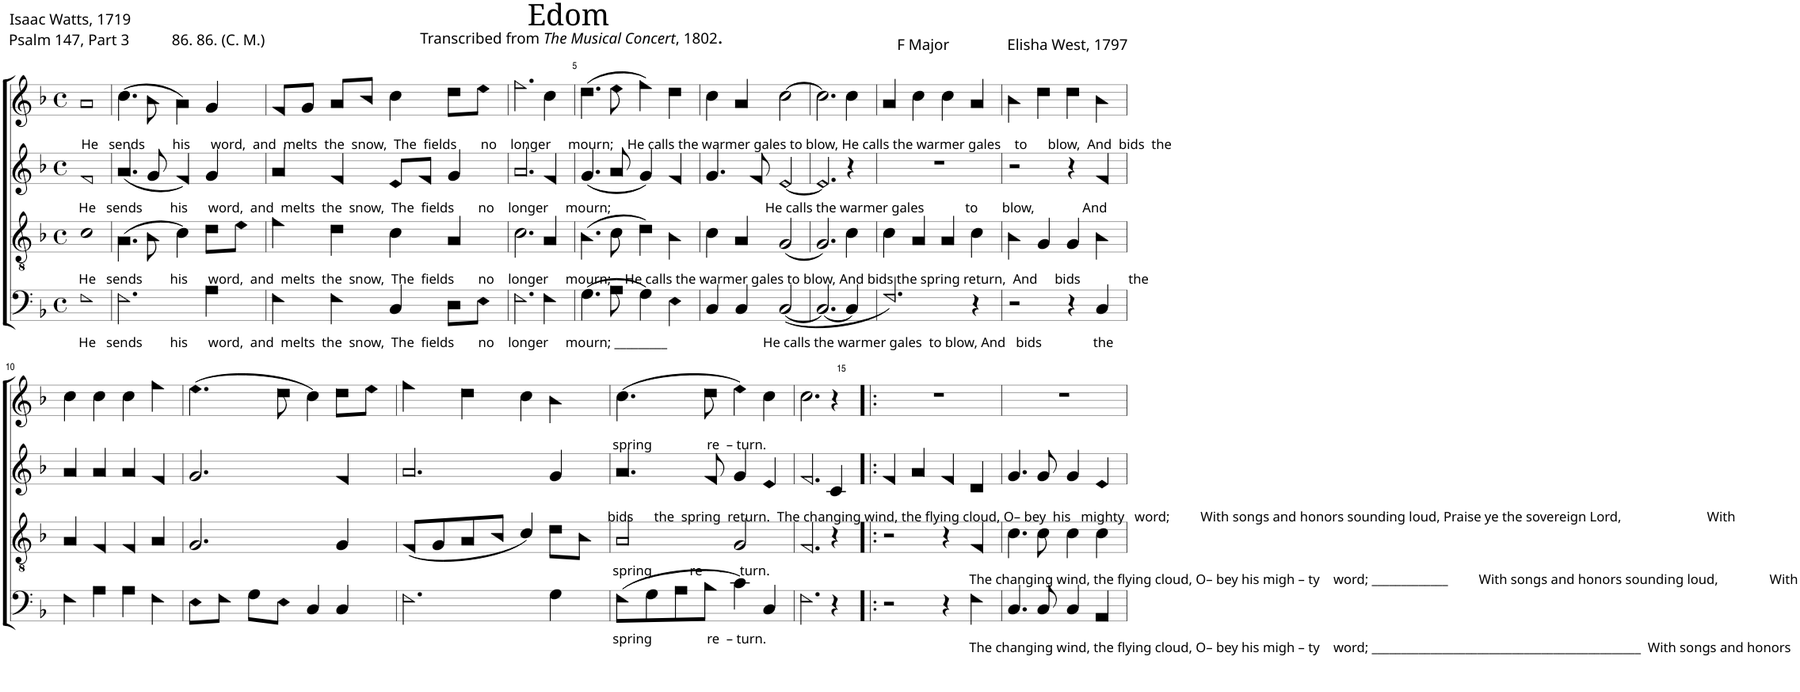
**kern	**kern	**kern	**kern
*part4	*part3	*part2	*part1
*staff4	*staff3	*staff2	*staff1
*I"Bass	*I"Tenor	*I"Voice	*I"Voice
*clefF4	*clefGv2	*clefG2	*clefG2
*k[b-]	*k[b-]	*k[b-]	*k[b-]
*M4/4	*M4/4	*M4/4	*M4/4
*met(c)	*met(c)	*met(c)	*met(c)
=1	=1	=1	=1
!	!	!	!LO:TX:b:t=He   sends        his      word,  and  melts  the  snow,  The  fields       no    longer     mourn;    He calls the warmer gales to blow, He calls the warmer gales    to      blow,  And  bids  the
!	!	!LO:TX:b:t=He   sends        his      word,  and  melts  the  snow,  The  fields       no    longer     mourn;                                             He calls the warmer gales            to       blow,              And	!
!	!LO:TX:b:t=He   sends        his      word,  and  melts  the  snow,  The  fields       no    longer     mourn;    He calls the warmer gales to blow, And bids the spring return,  And     bids              the	!	!
!LO:TX:b:t=He   sends        his      word,  and  melts  the  snow,  The  fields       no    longer     mourn; _________                            He calls the warmer gales  to blow, And   bids               the	!	!	!
1F!	1c!	1f!	1a!
=2	=2	=2	=2
2.F!\	(4.A!\	(4.a!/	(4.cc!\
.	8B-!\	8g!/	8b-!\
.	4c!\)	4f!/)	4a!\)
4A!\	8d!\L	4g!/	4g!/
.	8e!\J	.	.
=3	=3	=3	=3
4F!\	4f!\	4a!/	8f!/L
.	.	.	8g!/J
4F!\	4d!\	4f!/	8a!/L
.	.	.	8b-!/J
4C!/	4c!\	8e!/L	4cc!\
.	.	8f!/J	.
8D!\L	4A!/	4g!/	8dd!\L
8E!\J	.	.	8ee!\J
=4	=4	=4	=4
2.F!\	2.c!\	2.a!/	2.ff!\
4F!\	4A!/	4f!/	4cc!\
=5	=5	=5	=5
(4.G!\	(4.B-!\	(4.g!/	(4.dd!\
8A!\	8c!\	8a!/	8ee!\
4G!\)	4d!\)	4g!/)	4ff!\)
4E!\	4B-!\	4f!/	4dd!\
=6	=6	=6	=6
4C!/	4c!\	4.g!/	4cc!\
4C!/	4A!/	.	4a!/
.	.	8f!/	.
((<2C!/	(2G!/	[2e!/	[2cc!\
=7	=7	=7	=7
(2.C!/)	2.G!/)	2.e!/]	2.cc!\]
4C!/)	4c!\	4r	4cc!\
=8	=8	=8	=8
2.F!/)	4c!\	1r	4a!/
.	4A!/	.	4cc!\
.	4A!/	.	4cc!\
4r	4c!\	.	4a!/
=9	=9	=9	=9
2r	4B-!\	2r	4b-!\
.	4G!/	.	4dd!\
4r	4G!/	4r	4dd!\
4C!/	4B-!\	4f!/	4b-!\
!!LO:LB:g=z
=10	=10	=10	=10
4F!\	4A!/	4a!/	4cc!\
4A!\	4F!/	4a!/	4cc!\
4A!\	4F!/	4a!/	4cc!\
4F!\	4A!/	4f!/	4ff!\
=11	=11	=11	=11
8E!\L	2.G!/	2.g!/	(4.ee!\
8F!\J	.	.	.
8G!\L	.	.	.
8E!\J	.	.	8dd!\
4C!/	.	.	4cc!\)
4C!/	4G!/	4f!/	8dd!\L
.	.	.	8ee!\J
=12	=12	=12	=12
2.F!\	(8F!/L	2.a!/	4ff!\
.	8G!/	.	.
.	8A!/	.	4dd!\
.	8B-!/J	.	.
.	4c!/)	.	4cc!\
4G!\	8d!\L	4g!/	4b-!\
.	8B-!\J	.	.
=13	=13	=13	=13
!	!	!	!LO:TX:b:t=spring                re  – turn.
!	!	!LO:TX:b:t=bids      the  spring  return.  The changing wind, the flying cloud, O– bey  his   mighty   word;         With songs and honors sounding loud, Praise ye the sovereign Lord,                         With	!
!	!LO:TX:b:t=spring           re     –    turn.	!	!
!LO:TX:b:t=spring                re  – turn.	!	!	!
(8F!\L	2A!/	4.a!/	(4.cc!\
8G!\	.	.	.
8A!\	.	.	.
8B-!\J	.	8f!/	8dd!\
4c!\)	2G!/	4g!/	4ee!\)
4C!/	.	4e!/	4cc!\
=14	=14	=14	=14
2.F!\	2.F!/	2.f!/	2.cc!\
4r	4r	4c!/	4r
=15!|:	=15!|:	=15!|:	=15!|:
2r	2r	4f!/	1r
.	.	4a!/	.
4r	4r	4f!/	.
!	!LO:TX:b:t=The changing wind, the flying cloud, O– bey his migh – ty    word; _____________         With songs and honors sounding loud,               With	!	!
!LO:TX:b:t=The changing wind, the flying cloud, O– bey his migh – ty    word; ______________________________________________  With songs and honors	!	!	!
4F!\	4F!/	4d!/	.
=16	=16	=16	=16
4.C!/	4.c!\	4.g!/	1r
8C!/	8c!\	8g!/	.
4C!/	4c!\	4g!/	.
4AA!/	4c!\	4e!/	.
=	=	=	=
*-	*-	*-	*-
